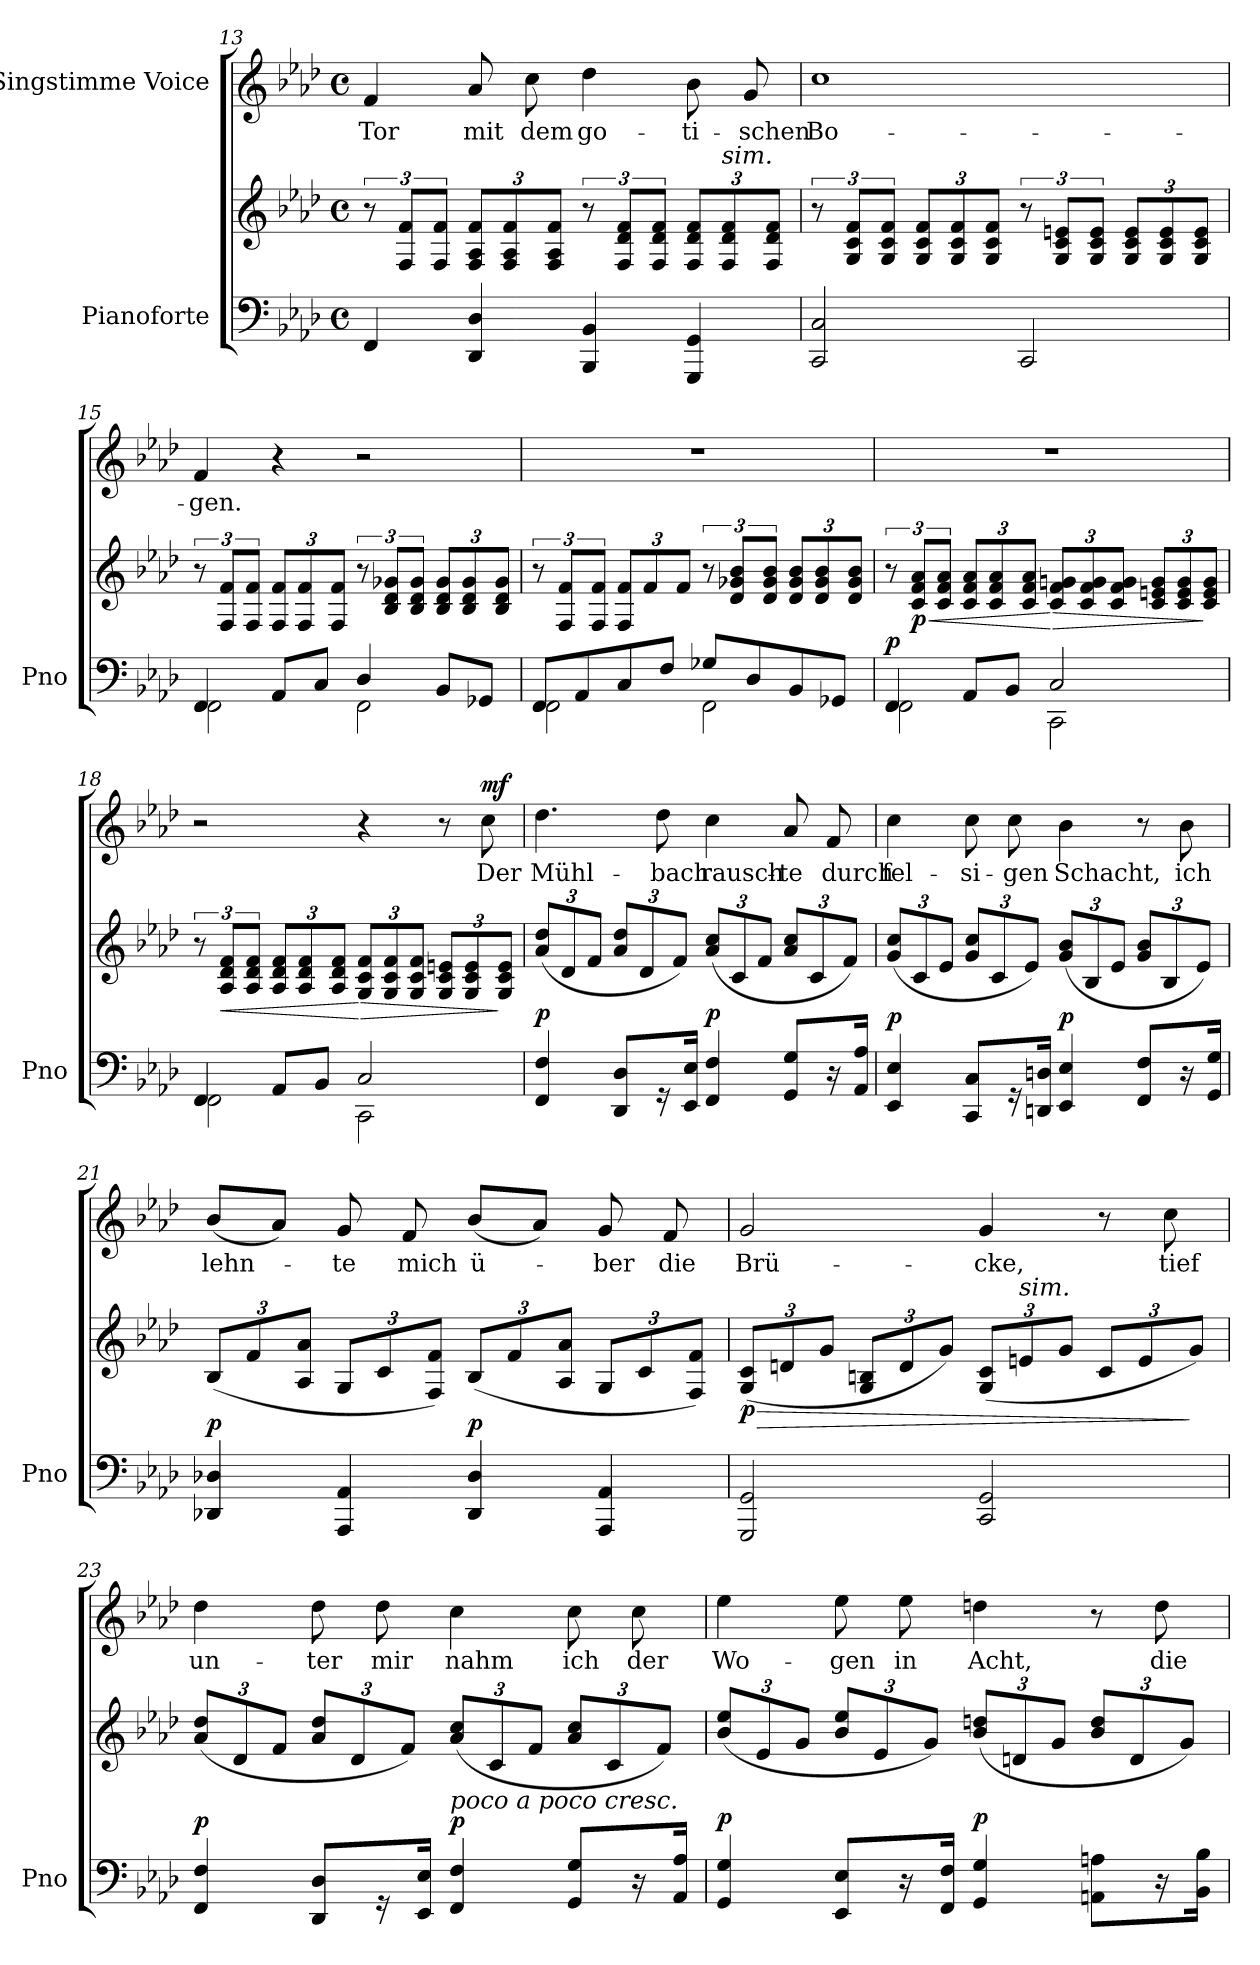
**kern	**kern	**dynam	**kern	**text	**dynam
*part2	*part2	*part2	*part1	*part1	*part1
*staff3	*staff2	*staff2/3	*staff1	*staff1	*staff1
*I"Pianoforte	*	*	*I"Singstimme Voice	*	*
*I'Pno	*	*	*	*	*
!!LO:LB:g=z
*clefF4	*clefG2	*	*clefG2	*	*
*k[b-e-a-d-]	*k[b-e-a-d-]	*	*k[b-e-a-d-]	*	*
*M4/4	*M4/4	*	*M4/4	*	*
*met(c)	*met(c)	*	*met(c)	*	*
=13	=13	=13	=13	=13	=13
!	!	!	!	!LO:LY:b	!
4FF/	12r	.	4f/	Tor	.
.	12F/ 12f/L	.	.	.	.
.	12F/ 12f/J	.	.	.	.
*	*Xbrackettup	*	*	*	*
!	!	!	!	!LO:LY:b	!
4DD-/ 4D-/	12F/ 12A-/ 12f/L	.	8a-/	mit	.
.	12F/ 12A-/ 12f/	.	.	.	.
!	!	!	!	!LO:LY:b	!
.	.	.	8cc\	dem	.
.	12F/ 12A-/ 12f/J	.	.	.	.
*	*brackettup	*	*	*	*
!	!	!	!	!LO:LY:b	!
4BBB-/ 4BB-/	12r	.	4dd-\	go-	.
.	12F/ 12d-/ 12f/L	.	.	.	.
.	12F/ 12d-/ 12f/J	.	.	.	.
*	*Xbrackettup	*	*	*	*
!	!	!	!	!LO:LY:b	!
4GGG/ 4GG/	12F/ 12d-/ 12f/L	.	8b-\	-ti-	.
!	!LO:TX:a:i:t=sim.	!	!	!	!
.	12F/ 12d-/ 12f/	.	.	.	.
!	!	!	!	!LO:LY:b	!
.	.	.	8g/	-schen	.
.	12F/ 12d-/ 12f/J	.	.	.	.
=14	=14	=14	=14	=14	=14
*	*brackettup	*	*	*	*
!	!	!	!	!LO:LY:b	!
2CC/ 2C/	12r	.	1cc	Bo-	.
.	12G/ 12c/ 12f/L	.	.	.	.
.	12G/ 12c/ 12f/J	.	.	.	.
*	*Xbrackettup	*	*	*	*
.	12G/ 12c/ 12f/L	.	.	.	.
.	12G/ 12c/ 12f/	.	.	.	.
.	12G/ 12c/ 12f/J	.	.	.	.
*	*brackettup	*	*	*	*
2CC/	12r	.	.	.	.
.	12G/ 12c/ 12en/L	.	.	.	.
.	12G/ 12c/ 12e/J	.	.	.	.
*	*Xbrackettup	*	*	*	*
.	12G/ 12c/ 12e/L	.	.	.	.
.	12G/ 12c/ 12e/	.	.	.	.
.	12G/ 12c/ 12e/J	.	.	.	.
=15	=15	=15	=15	=15	=15
*^	*	*	*	*	*
*	*	*brackettup	*	*	*	*
!	!	!	!	!	!LO:LY:b	!
4FF/	2FF\	12r	.	4f/	-gen.	.
.	.	12F/ 12f/L	.	.	.	.
.	.	12F/ 12f/J	.	.	.	.
*	*	*Xbrackettup	*	*	*	*
8AA-/L	.	12F/ 12f/L	.	4r	.	.
.	.	12F/ 12f/	.	.	.	.
8C/J	.	.	.	.	.	.
.	.	12F/ 12f/J	.	.	.	.
*	*	*brackettup	*	*	*	*
4D-/	2FF\	12r	.	2r	.	.
.	.	12B-/ 12d-/ 12g-X/L	.	.	.	.
.	.	12B-/ 12d-/ 12g-/J	.	.	.	.
*	*	*Xbrackettup	*	*	*	*
8BB-/L	.	12B-/ 12d-/ 12g-/L	.	.	.	.
.	.	12B-/ 12d-/ 12g-/	.	.	.	.
8GG-X/J	.	.	.	.	.	.
.	.	12B-/ 12d-/ 12g-/J	.	.	.	.
!!LO:LB:g=z
=16	=16	=16	=16	=16	=16	=16
*	*	*brackettup	*	*	*	*
8FF/L	2FF\	12r	.	1r	.	.
.	.	12F/ 12f/L	.	.	.	.
8AA-/	.	.	.	.	.	.
.	.	12F/ 12f/J	.	.	.	.
*	*	*Xbrackettup	*	*	*	*
8C/	.	12F/ 12f/L	.	.	.	.
.	.	12f/	.	.	.	.
8F/J	.	.	.	.	.	.
.	.	12f/J	.	.	.	.
*	*	*brackettup	*	*	*	*
8G-X/L	2FF\	12r	.	.	.	.
.	.	12d-/ 12g-X/ 12b-/L	.	.	.	.
8D-/	.	.	.	.	.	.
.	.	12d-/ 12g-/ 12b-/J	.	.	.	.
*	*	*Xbrackettup	*	*	*	*
8BB-/	.	12d-/ 12g-/ 12b-/L	.	.	.	.
.	.	12d-/ 12g-/ 12b-/	.	.	.	.
8GG-X/J	.	.	.	.	.	.
.	.	12d-/ 12g-/ 12b-/J	.	.	.	.
=17	=17	=17	=17	=17	=17	=17
*	*	*brackettup	*	*	*	*
!	!	!	!LO:DY:a=2	!	!	!
4FF/	2FF\	12r	p	1r	.	.
!	!	!	!LO:HP:b	!	!	!
!	!	!	!LO:DY:n=1:b	!	!	!
.	.	12c/ 12f/ 12a-/L	< p	.	.	.
.	.	12c/ 12f/ 12a-/J	.	.	.	.
*	*	*Xbrackettup	*	*	*	*
8AA-/L	.	12c/ 12f/ 12a-/L	.	.	.	.
.	.	12c/ 12f/ 12a-/	.	.	.	.
8BB-/J	.	.	.	.	.	.
.	.	12c/ 12f/ 12a-/J	.	.	.	.
!	!	!	!LO:HP:n=1:b	!	!	!
2C/	2CC\	12c/ 12f/ 12gn/L	[ >	.	.	.
.	.	12c/ 12f/ 12g/	.	.	.	.
.	.	12c/ 12f/ 12g/J	.	.	.	.
.	.	12c/ 12en/ 12g/L	.	.	.	.
.	.	12c/ 12e/ 12g/	.	.	.	.
.	.	12c/ 12e/ 12g/J	]	.	.	.
=18	=18	=18	=18	=18	=18	=18
*	*	*brackettup	*	*	*	*
4FF/	2FF\	12r	.	2r	.	.
!	!	!	!LO:HP:b	!	!	!
.	.	12A-/ 12d-/ 12f/L	<	.	.	.
.	.	12A-/ 12d-/ 12f/J	.	.	.	.
*	*	*Xbrackettup	*	*	*	*
8AA-/L	.	12A-/ 12d-/ 12f/L	.	.	.	.
.	.	12A-/ 12d-/ 12f/	.	.	.	.
8BB-/J	.	.	.	.	.	.
.	.	12A-/ 12d-/ 12f/J	.	.	.	.
!	!	!	!LO:HP:n=1:b	!	!	!
2C/	2CC\	12G/ 12c/ 12f/L	[ >	4r	.	.
.	.	12G/ 12c/ 12f/	.	.	.	.
.	.	12G/ 12c/ 12f/J	.	.	.	.
.	.	12G/ 12c/ 12en/L	.	8r	.	.
.	.	12G/ 12c/ 12e/	.	.	.	.
!	!	!	!	!	!LO:LY:b	!LO:DY:a
.	.	.	.	8cc\	Der	mf
.	.	12G/ 12c/ 12e/J	]	.	.	.
*v	*v	*	*	*	*	*
!!LO:LB:g=z
=19	=19	=19	=19	=19	=19
!	!	!LO:DY:a=2	!	!LO:LY:b	!
4FF/ 4F/	(<12a-/ 12dd-/L	p	4.dd-\	Mühl-	.
.	12d-/	.	.	.	.
.	12f/J	.	.	.	.
8DD-/ 8D-/L	12a-/ 12dd-/L	.	.	.	.
.	12d-/	.	.	.	.
!	!	!	!	!LO:LY:b	!
16r	.	.	8dd-\	bach	.
.	12f/J)	.	.	.	.
16EE-/ 16E-/Jk	.	.	.	.	.
!	!	!LO:DY:a=2	!	!LO:LY:b	!
4FF/ 4F/	(<12a-/ 12cc/L	p	4cc\	rausch-	.
.	12c/	.	.	.	.
.	12f/J	.	.	.	.
!	!	!	!	!LO:LY:b	!
8GG/ 8G/L	12a-/ 12cc/L	.	8a-/	-te	.
.	12c/	.	.	.	.
!	!	!	!	!LO:LY:b	!
16r	.	.	8f/	durch	.
.	12f/J)	.	.	.	.
16AA-/ 16A-/Jk	.	.	.	.	.
=20	=20	=20	=20	=20	=20
!	!	!LO:DY:a=2	!	!LO:LY:b	!
4EE-/ 4E-/	(<12g/ 12cc/L	p	4cc\	fel-	.
.	12c/	.	.	.	.
.	12e-/J	.	.	.	.
!	!	!	!	!LO:LY:b	!
8CC/ 8C/L	12g/ 12cc/L	.	8cc\	-si-	.
.	12c/	.	.	.	.
!	!	!	!	!LO:LY:b	!
16r	.	.	8cc\	-gen	.
.	12e-/J)	.	.	.	.
16DDn/ 16Dn/Jk	.	.	.	.	.
!	!	!LO:DY:a=2	!	!LO:LY:b	!
4EE-/ 4E-/	(<12g/ 12b-/L	p	4b-\	Schacht,	.
.	12B-/	.	.	.	.
.	12e-/J	.	.	.	.
8FF/ 8F/L	12g/ 12b-/L	.	8r	.	.
.	12B-/	.	.	.	.
!	!	!	!	!LO:LY:b	!
16r	.	.	8b-\	ich	.
.	12e-/J)	.	.	.	.
16GG/ 16G/Jk	.	.	.	.	.
=21	=21	=21	=21	=21	=21
!	!	!LO:DY:a=2	!	!LO:LY:b	!
4DD-X/ 4D-X/	(<12B-/L	p	(<8b-/L	lehn-	.
.	12f/	.	.	.	.
.	.	.	8a-/J)	.	.
.	12A-/ 12a-/J	.	.	.	.
!	!	!	!	!LO:LY:b	!
4AAA-/ 4AA-/	12G/L	.	8g/	-te	.
.	12c/	.	.	.	.
!	!	!	!	!LO:LY:b	!
.	.	.	8f/	mich	.
.	12F/ 12f/J)	.	.	.	.
!	!	!LO:DY:a=2	!	!LO:LY:b	!
4DD-/ 4D-/	(<12B-/L	p	(<8b-/L	ü-	.
.	12f/	.	.	.	.
.	.	.	8a-/J)	.	.
.	12A-/ 12a-/J	.	.	.	.
!	!	!	!	!LO:LY:b	!
4AAA-/ 4AA-/	12G/L	.	8g/	-ber	.
.	12c/	.	.	.	.
!	!	!	!	!LO:LY:b	!
.	.	.	8f/	die	.
.	12F/ 12f/J)	.	.	.	.
!!LO:PB:g=z
=22	=22	=22	=22	=22	=22
!	!	!LO:HP:b	!	!LO:LY:b	!
!	!	!LO:DY:n=1:b	!	!	!
2GGG/ 2GG/	(<12G/ 12c/L	> p	2g/	Brü-	.
.	12dn/	.	.	.	.
.	12g/J	.	.	.	.
.	12G/ 12Bn/L	.	.	.	.
.	12d/	.	.	.	.
.	12g/J)	.	.	.	.
!	!	!	!	!LO:LY:b	!
2CC/ 2GG/	(<12G/ 12c/L	.	4g/	-cke,	.
!	!LO:TX:a:i:t=sim.	!	!	!	!
.	12en/	.	.	.	.
.	12g/J	.	.	.	.
.	12c/L	.	8r	.	.
.	12e/	.	.	.	.
!	!	!	!	!LO:LY:b	!
.	.	.	8cc\	tief	.
.	12g/J)	]	.	.	.
=23	=23	=23	=23	=23	=23
!	!	!LO:DY:a=2	!	!LO:LY:b	!
4FF/ 4F/	(<12a-/ 12dd-/L	p	4dd-\	un-	.
.	12d-/	.	.	.	.
.	12f/J	.	.	.	.
!	!	!	!	!LO:LY:b	!
8DD-/ 8D-/L	12a-/ 12dd-/L	.	8dd-\	-ter	.
.	12d-/	.	.	.	.
!	!	!	!	!LO:LY:b	!
16r	.	.	8dd-\	mir	.
.	12f/J)	.	.	.	.
16EE-/ 16E-/Jk	.	.	.	.	.
!	!LO:TX:b:i:t=poco a poco cresc.	!	!	!	!
!	!	!LO:DY:a=2	!	!LO:LY:b	!
4FF/ 4F/	(<12a-/ 12cc/L	p	4cc\	nahm	.
.	12c/	.	.	.	.
.	12f/J	.	.	.	.
!	!	!	!	!LO:LY:b	!
8GG/ 8G/L	12a-/ 12cc/L	.	8cc\	ich	.
.	12c/	.	.	.	.
!	!	!	!	!LO:LY:b	!
16r	.	.	8cc\	der	.
.	12f/J)	.	.	.	.
16AA-/ 16A-/Jk	.	.	.	.	.
=24	=24	=24	=24	=24	=24
!	!	!LO:DY:a=2	!	!LO:LY:b	!
4GG/ 4G/	(<12b-/ 12ee-/L	p	4ee-\	Wo-	.
.	12e-/	.	.	.	.
.	12g/J	.	.	.	.
!	!	!	!	!LO:LY:b	!
8EE-/ 8E-/L	12b-/ 12ee-/L	.	8ee-\	-gen	.
.	12e-/	.	.	.	.
!	!	!	!	!LO:LY:b	!
16r	.	.	8ee-\	in	.
.	12g/J)	.	.	.	.
16FF/ 16F/Jk	.	.	.	.	.
!	!	!LO:DY:a=2	!	!LO:LY:b	!
4GG/ 4G/	(<12b-/ 12ddn/L	p	4ddn\	Acht,	.
.	12dn/	.	.	.	.
.	12g/J	.	.	.	.
8AAn\ 8An\L	12b-/ 12dd/L	.	8r	.	.
.	12d/	.	.	.	.
!	!	!	!	!LO:LY:b	!
16r	.	.	8dd\	die	.
.	12g/J)	.	.	.	.
16BB-\ 16B-\Jk	.	.	.	.	.
=	=	=	=	=	=
*-	*-	*-	*-	*-	*-
